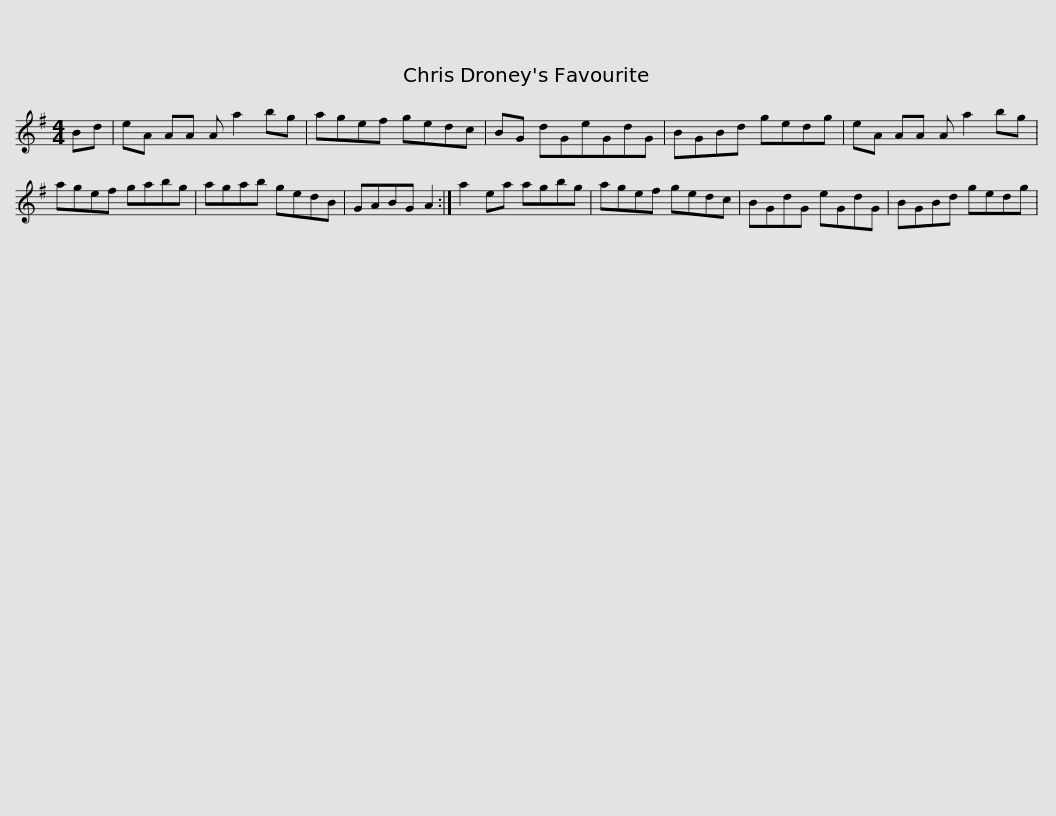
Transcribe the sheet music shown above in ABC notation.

X:1
L:1/8
M:4/4
I:linebreak $
K:G
V:1 treble
V:1
 Bd | eA AA A a2 bg | agef gedc | BG dGeGdG | BGBd gedg | %5
 eA AA A a2 bg |$ agef gabg | agab gedB | GABG A2 :| a2 ea agbg | %10
 agef gedc |$ BGdG eGdG | BGBd gedg | %13
